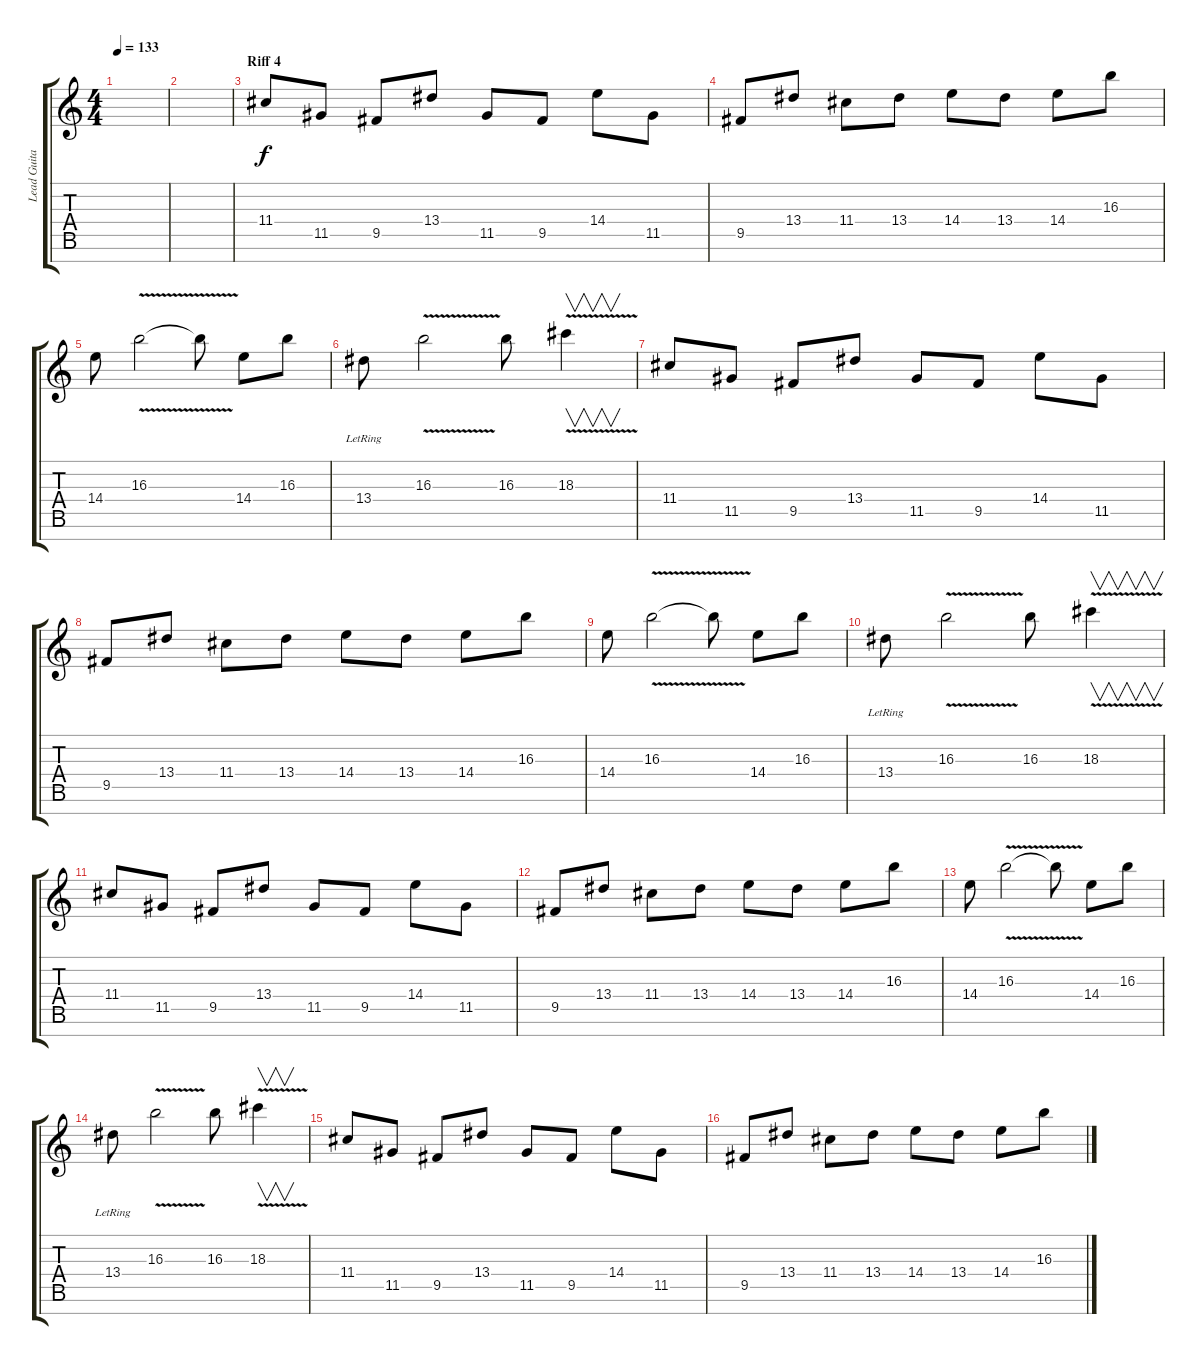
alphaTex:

\track ("Lead Guitar" "Lead Guita") {instrument distortionguitar}
\staff {score tabs}
\tuning (E4 B3 G3 D3 A2 E2 B1) {hide}
\ts (4 4)
\tempo 133
\clef g2
\ks c
|
|
\section ("" "Riff 4")
11.4.8 11.5.8 9.5.8 13.4.8 11.5.8 9.5.8 14.4.8 11.5.8 |
9.5.8 13.4.8 11.4.8 13.4.8 14.4.8 13.4.8 14.4.8 16.3.8 |
14.4.8 16.3{v}.2 16.3{t}.8 14.4.8 16.3.8 |
13.4{lr}.8 16.3{v}.2 16.3.8 18.3{v}.4{v} |
11.4.8 11.5.8 9.5.8 13.4.8 11.5.8 9.5.8 14.4.8 11.5.8 |
9.5.8 13.4.8 11.4.8 13.4.8 14.4.8 13.4.8 14.4.8 16.3.8 |
14.4.8 16.3{v}.2 16.3{t}.8 14.4.8 16.3.8 |
13.4{lr}.8 16.3{v}.2 16.3.8 18.3{v}.4{v} |
11.4.8 11.5.8 9.5.8 13.4.8 11.5.8 9.5.8 14.4.8 11.5.8 |
9.5.8 13.4.8 11.4.8 13.4.8 14.4.8 13.4.8 14.4.8 16.3.8 |
14.4.8 16.3{v}.2 16.3{t}.8 14.4.8 16.3.8 |
13.4{lr}.8 16.3{v}.2 16.3.8 18.3{v}.4{v} |
11.4.8 11.5.8 9.5.8 13.4.8 11.5.8 9.5.8 14.4.8 11.5.8 |
9.5.8 13.4.8 11.4.8 13.4.8 14.4.8 13.4.8 14.4.8 16.3.8
